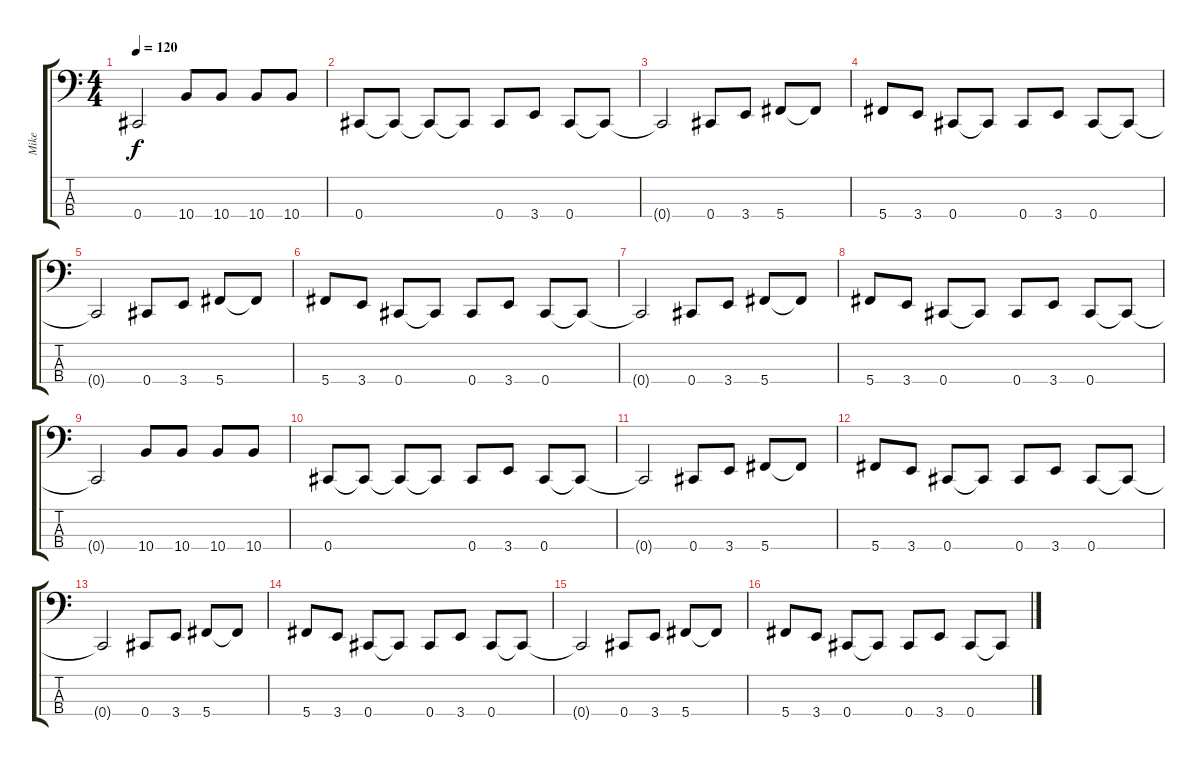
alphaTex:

\track ("Mike" "Mike") {instrument electricbassfinger}
\staff {score tabs}
\tuning (F2 C2 G1 Db1) {hide}
\ts (4 4)
\tempo 120
\clef f4
\ks c
0.4{t}.2{dy f} 10.4.8 10.4.8 10.4.8 10.4.8 |
0.4.8 0.4{t}.8 0.4{t}.8 0.4{t}.8 0.4.8 3.4.8 0.4.8 0.4{t}.8 |
0.4{t}.2 0.4.8 3.4.8 5.4.8 5.4{t}.8 |
5.4.8 3.4.8 0.4.8 0.4{t}.8 0.4.8 3.4.8 0.4.8 0.4{t}.8 |
0.4{t}.2 0.4.8 3.4.8 5.4.8 5.4{t}.8 |
5.4.8 3.4.8 0.4.8 0.4{t}.8 0.4.8 3.4.8 0.4.8 0.4{t}.8 |
0.4{t}.2 0.4.8 3.4.8 5.4.8 5.4{t}.8 |
5.4.8 3.4.8 0.4.8 0.4{t}.8 0.4.8 3.4.8 0.4.8 0.4{t}.8 |
0.4{t}.2 10.4.8 10.4.8 10.4.8 10.4.8 |
0.4.8 0.4{t}.8 0.4{t}.8 0.4{t}.8 0.4.8 3.4.8 0.4.8 0.4{t}.8 |
0.4{t}.2 0.4.8 3.4.8 5.4.8 5.4{t}.8 |
5.4.8{volume 10} 3.4.8 0.4.8 0.4{t}.8 0.4.8 3.4.8 0.4.8 0.4{t}.8 |
0.4{t}.2 0.4.8 3.4.8 5.4.8 5.4{t}.8 |
5.4.8 3.4.8 0.4.8 0.4{t}.8 0.4.8 3.4.8 0.4.8 0.4{t}.8 |
0.4{t}.2 0.4.8 3.4.8 5.4.8 5.4{t}.8 |
5.4.8{volume 7} 3.4.8 0.4.8 0.4{t}.8 0.4.8 3.4.8 0.4.8 0.4{t}.8
